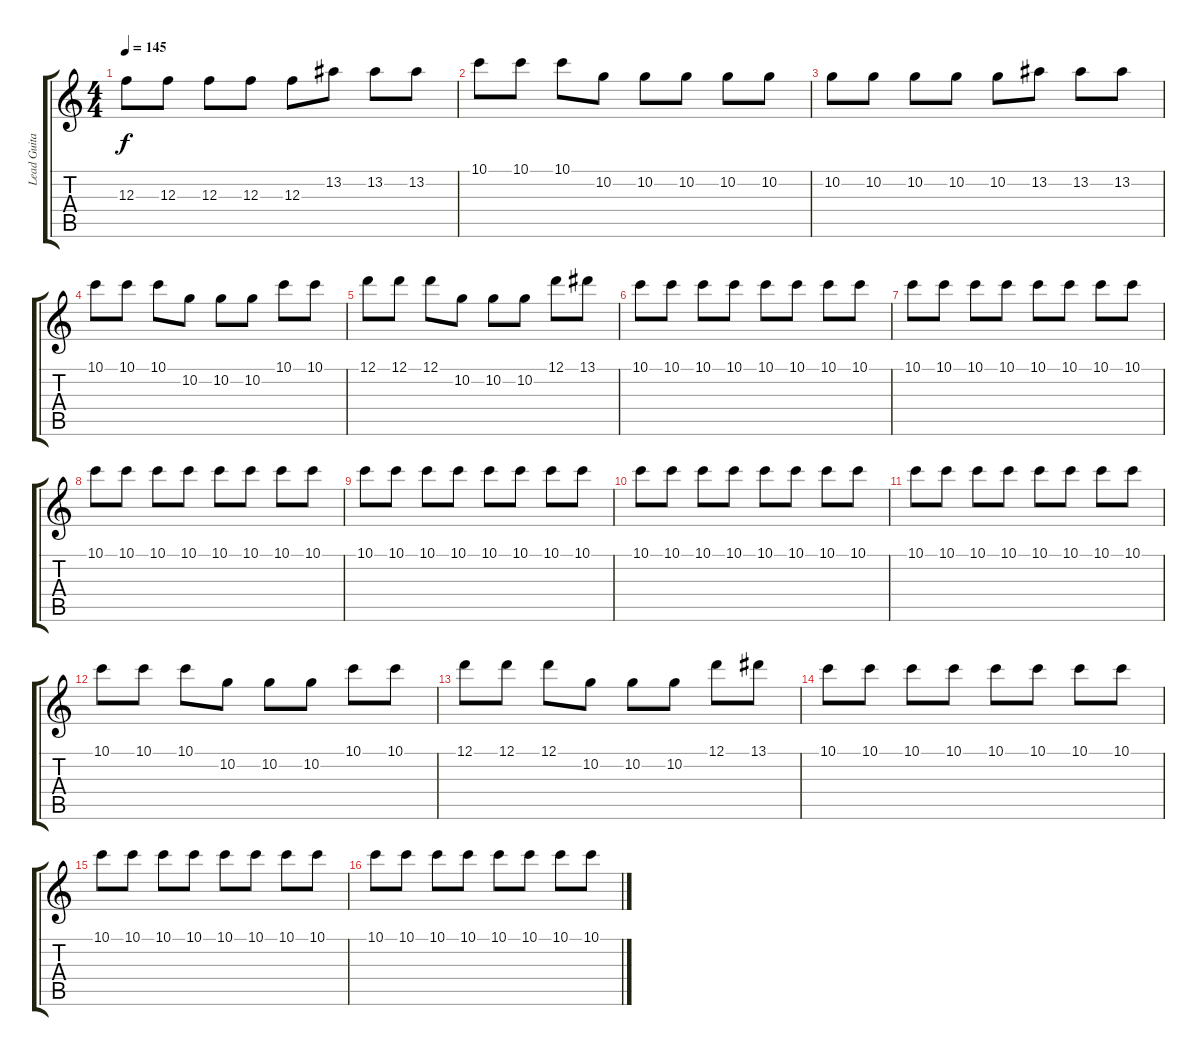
\track ("Lead Guitar" "Lead Guita") {instrument distortionguitar}
\staff {score tabs}
\tuning (D4 A3 F3 C3 G2 C2) {hide}
\ts (4 4)
\tempo 145
\clef g2
\ks c
12.3.8{dy f} 12.3.8 12.3.8 12.3.8 12.3.8 13.2.8 13.2.8 13.2.8 |
10.1.8 10.1.8 10.1.8 10.2.8 10.2.8 10.2.8 10.2.8 10.2.8 |
10.2.8 10.2.8 10.2.8 10.2.8 10.2.8 13.2.8 13.2.8 13.2.8 |
10.1.8 10.1.8 10.1.8 10.2.8 10.2.8 10.2.8 10.1.8 10.1.8 |
12.1.8 12.1.8 12.1.8 10.2.8 10.2.8 10.2.8 12.1.8 13.1.8 |
10.1.8 10.1.8 10.1.8 10.1.8 10.1.8 10.1.8 10.1.8 10.1.8 |
10.1.8 10.1.8 10.1.8 10.1.8 10.1.8 10.1.8 10.1.8 10.1.8 |
10.1.8 10.1.8 10.1.8 10.1.8 10.1.8 10.1.8 10.1.8 10.1.8 |
10.1.8 10.1.8 10.1.8 10.1.8 10.1.8 10.1.8 10.1.8 10.1.8 |
10.1.8 10.1.8 10.1.8 10.1.8 10.1.8 10.1.8 10.1.8 10.1.8 |
10.1.8 10.1.8 10.1.8 10.1.8 10.1.8 10.1.8 10.1.8 10.1.8 |
10.1.8 10.1.8 10.1.8 10.2.8 10.2.8 10.2.8 10.1.8 10.1.8 |
12.1.8 12.1.8 12.1.8 10.2.8 10.2.8 10.2.8 12.1.8 13.1.8 |
10.1.8 10.1.8 10.1.8 10.1.8 10.1.8 10.1.8 10.1.8 10.1.8 |
10.1.8 10.1.8 10.1.8 10.1.8 10.1.8 10.1.8 10.1.8 10.1.8 |
10.1.8 10.1.8 10.1.8 10.1.8 10.1.8 10.1.8 10.1.8 10.1.8
